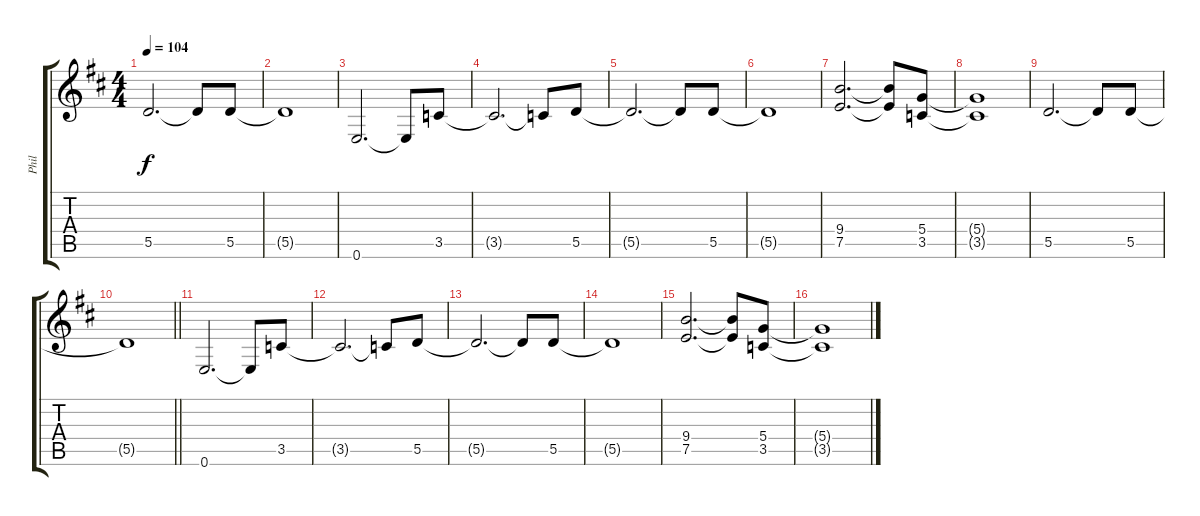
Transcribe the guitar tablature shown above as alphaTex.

\track ("Phil" "Phil") {instrument electricguitarclean}
\staff {score tabs}
\tuning (E4 B3 G3 D3 A2 E2) {hide}
\ts (4 4)
\tempo 104
\clef g2
\ks d
5.5{t}.2{d dy f} 5.5{t}.8 5.5.8 |
5.5{t}.1 |
0.6.2{d} 0.6{t}.8 3.5.8 |
3.5{t}.2{d} 3.5{t}.8 5.5.8 |
5.5{t}.2{d} 5.5{t}.8 5.5.8 |
5.5{t}.1 |
(9.4 7.5).2{d} (9.4{t} 7.5{t}).8 (5.4 3.5).8 |
(5.4{t} 3.5{t}).1 |
5.5.2{d} 5.5{t}.8 5.5.8 |
\barLineRight lightlight
5.5{t}.1 |
0.6.2{d} 0.6{t}.8 3.5.8 |
3.5{t}.2{d} 3.5{t}.8 5.5.8 |
5.5{t}.2{d} 5.5{t}.8 5.5.8 |
5.5{t}.1 |
(9.4 7.5).2{d} (9.4{t} 7.5{t}).8 (5.4 3.5).8 |
(5.4{t} 3.5{t}).1
